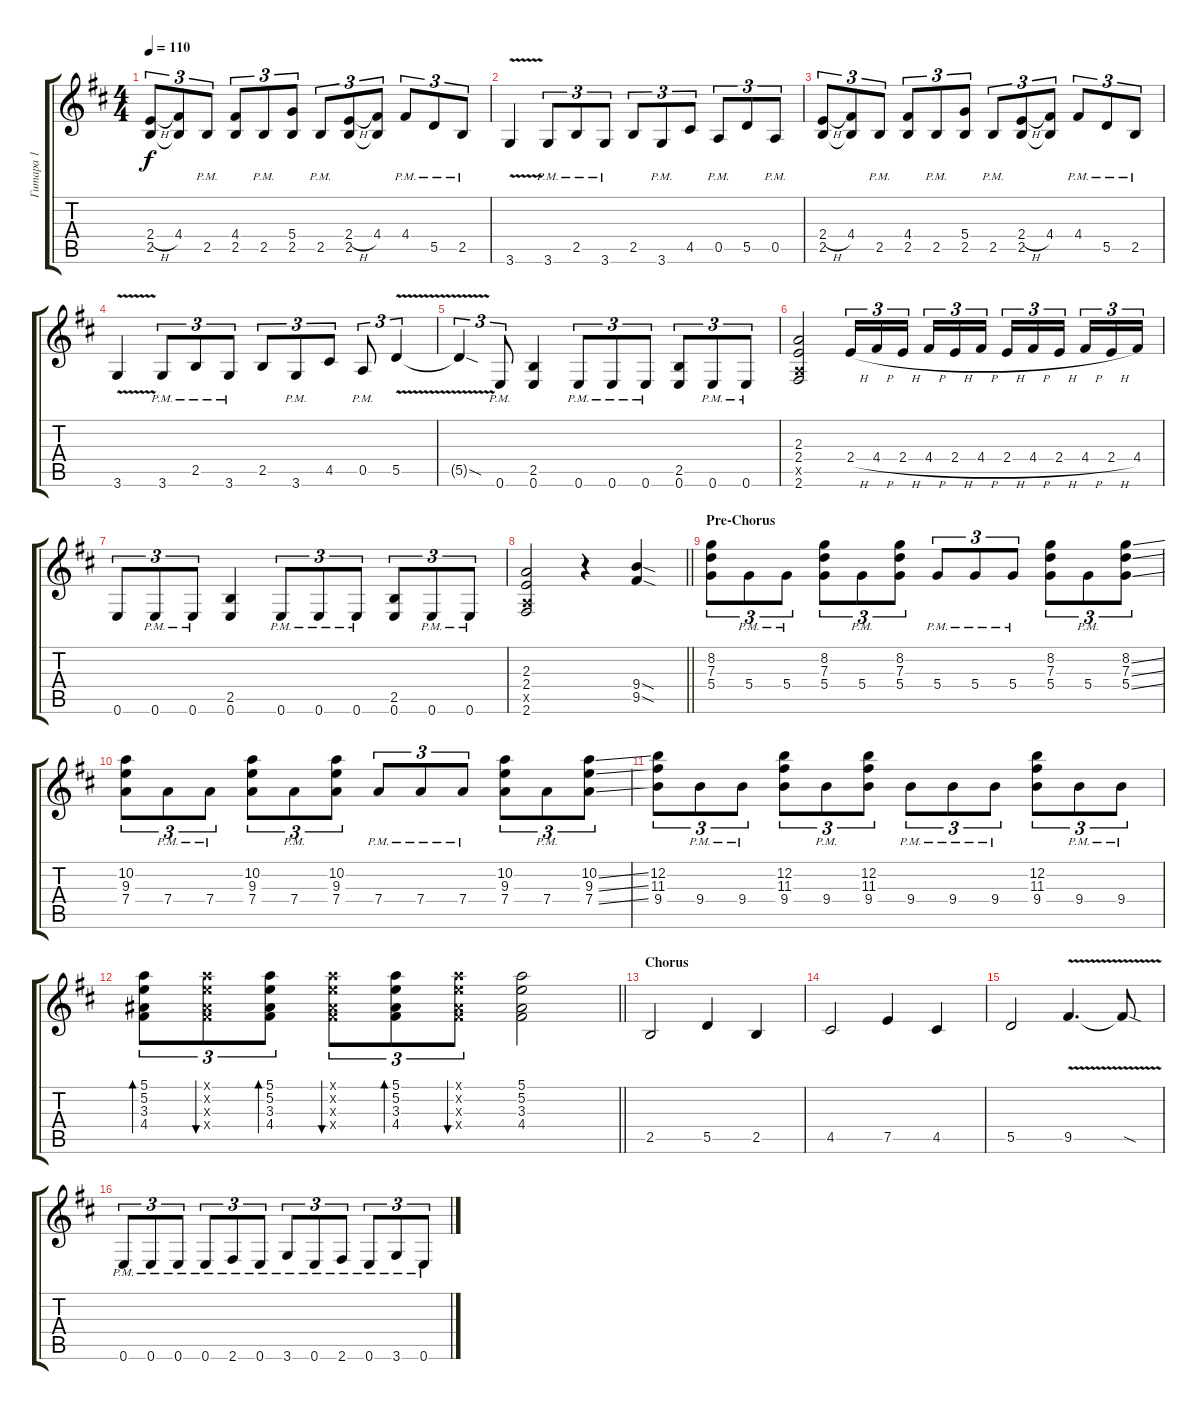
\track ("Гитара 1" "Гитара 1") {instrument distortionguitar}
\staff {score tabs}
\tuning (E4 B3 G3 D3 A2 E2) {hide}
\ts (4 4)
\tempo 110
\clef g2
\ks bminor
(2.4{h} 2.5).8{tu (3 2) dy f} (4.4 2.5{t}).8{tu (3 2)} 2.5{pm}.8{tu (3 2)} (4.4 2.5).8{tu (3 2)} 2.5{pm}.8{tu (3 2)} (5.4 2.5).8{tu (3 2)} 2.5{pm}.8{tu (3 2)} (2.4{h} 2.5).8{tu (3 2)} (4.4 2.5{t}).8{tu (3 2)} 4.4{pm}.8{tu (3 2)} 5.5{pm}.8{tu (3 2)} 2.5{pm}.8{tu (3 2)} |
3.6{v}.4 3.6{pm}.8{tu (3 2)} 2.5{pm}.8{tu (3 2)} 3.6{pm}.8{tu (3 2)} 2.5.8{tu (3 2)} 3.6{pm}.8{tu (3 2)} 4.5.8{tu (3 2)} 0.5{pm}.8{tu (3 2)} 5.5.8{tu (3 2)} 0.5{pm}.8{tu (3 2)} |
(2.4{h} 2.5).8{tu (3 2)} (4.4 2.5{t}).8{tu (3 2)} 2.5{pm}.8{tu (3 2)} (4.4 2.5).8{tu (3 2)} 2.5{pm}.8{tu (3 2)} (5.4 2.5).8{tu (3 2)} 2.5{pm}.8{tu (3 2)} (2.4{h} 2.5).8{tu (3 2)} (4.4 2.5{t}).8{tu (3 2)} 4.4{pm}.8{tu (3 2)} 5.5{pm}.8{tu (3 2)} 2.5{pm}.8{tu (3 2)} |
3.6{v}.4 3.6{pm}.8{tu (3 2)} 2.5{pm}.8{tu (3 2)} 3.6{pm}.8{tu (3 2)} 2.5.8{tu (3 2)} 3.6{pm}.8{tu (3 2)} 4.5.8{tu (3 2)} 0.5{pm}.8{tu (3 2)} 5.5{v}.4{tu (3 2)} |
5.5{sod t}.4{tu (3 2)} 0.6{pm}.8{tu (3 2)} (2.5 0.6).4 0.6{pm}.8{tu (3 2)} 0.6{pm}.8{tu (3 2)} 0.6{pm}.8{tu (3 2)} (2.5 0.6).8{tu (3 2)} 0.6{pm}.8{tu (3 2)} 0.6{pm}.8{tu (3 2)} |
(2.3 2.4 0.5{x} 2.6).2 2.4{h}.16{tu (3 2)} 4.4{h}.16{tu (3 2)} 2.4{h}.16{tu (3 2) beam splitsecondary} 4.4{h}.16{tu (3 2)} 2.4{h}.16{tu (3 2)} 4.4{h}.16{tu (3 2)} 2.4{h}.16{tu (3 2)} 4.4{h}.16{tu (3 2)} 2.4{h}.16{tu (3 2) beam splitsecondary} 4.4{h}.16{tu (3 2)} 2.4{h}.16{tu (3 2)} 4.4.16{tu (3 2)} |
0.6.8{tu (3 2)} 0.6{pm}.8{tu (3 2)} 0.6{pm}.8{tu (3 2)} (2.5 0.6).4 0.6{pm}.8{tu (3 2)} 0.6{pm}.8{tu (3 2)} 0.6{pm}.8{tu (3 2)} (2.5 0.6).8{tu (3 2)} 0.6{pm}.8{tu (3 2)} 0.6{pm}.8{tu (3 2)} |
\barLineRight lightlight
(2.3 2.4 0.5{x} 2.6).2 r.4 (9.4{sod} 9.5{sod}).4 |
\section ("" "Pre-Chorus")
(8.2 7.3 5.4).8{tu (3 2)} 5.4{pm}.8{tu (3 2)} 5.4{pm}.8{tu (3 2)} (8.2 7.3 5.4).8{tu (3 2)} 5.4{pm}.8{tu (3 2)} (8.2 7.3 5.4).8{tu (3 2)} 5.4{pm}.8{tu (3 2)} 5.4{pm}.8{tu (3 2)} 5.4{pm}.8{tu (3 2)} (8.2 7.3 5.4).8{tu (3 2)} 5.4{pm}.8{tu (3 2)} (8.2{ss} 7.3{ss} 5.4{ss}).8{tu (3 2)} |
(10.2 9.3 7.4).8{tu (3 2)} 7.4{pm}.8{tu (3 2)} 7.4{pm}.8{tu (3 2)} (10.2 9.3 7.4).8{tu (3 2)} 7.4{pm}.8{tu (3 2)} (10.2 9.3 7.4).8{tu (3 2)} 7.4{pm}.8{tu (3 2)} 7.4{pm}.8{tu (3 2)} 7.4{pm}.8{tu (3 2)} (10.2 9.3 7.4).8{tu (3 2)} 7.4{pm}.8{tu (3 2)} (10.2{ss} 9.3{ss} 7.4{ss}).8{tu (3 2)} |
(12.2 11.3 9.4).8{tu (3 2)} 9.4{pm}.8{tu (3 2)} 9.4{pm}.8{tu (3 2)} (12.2 11.3 9.4).8{tu (3 2)} 9.4{pm}.8{tu (3 2)} (12.2 11.3 9.4).8{tu (3 2)} 9.4{pm}.8{tu (3 2)} 9.4{pm}.8{tu (3 2)} 9.4{pm}.8{tu (3 2)} (12.2 11.3 9.4).8{tu (3 2)} 9.4{pm}.8{tu (3 2)} 9.4{pm}.8{tu (3 2)} |
\barLineRight lightlight
(5.1 5.2 3.3 4.4).8{tu (3 2) bd 60} (5.1{x} 5.2{x} 3.3{x} 4.4{x}).8{tu (3 2) bu 60} (5.1 5.2 3.3 4.4).8{tu (3 2) bd 60} (5.1{x} 5.2{x} 3.3{x} 4.4{x}).8{tu (3 2) bu 60} (5.1 5.2 3.3 4.4).8{tu (3 2) bd 60} (5.1{x} 5.2{x} 3.3{x} 4.4{x}).8{tu (3 2) bu 60} (5.1 5.2 3.3 4.4).2 |
\section ("" "Chorus")
2.5.2 5.5.4 2.5.4 |
4.5.2 7.5.4 4.5.4 |
5.5.2 9.5{v}.4{d} 9.5{sod t}.8 |
0.6{pm}.8{tu (3 2)} 0.6{pm}.8{tu (3 2)} 0.6{pm}.8{tu (3 2)} 0.6{pm}.8{tu (3 2)} 2.6{pm}.8{tu (3 2)} 0.6{pm}.8{tu (3 2)} 3.6{pm}.8{tu (3 2)} 0.6{pm}.8{tu (3 2)} 2.6{pm}.8{tu (3 2)} 0.6{pm}.8{tu (3 2)} 3.6{pm}.8{tu (3 2)} 0.6{pm}.8{tu (3 2)}
